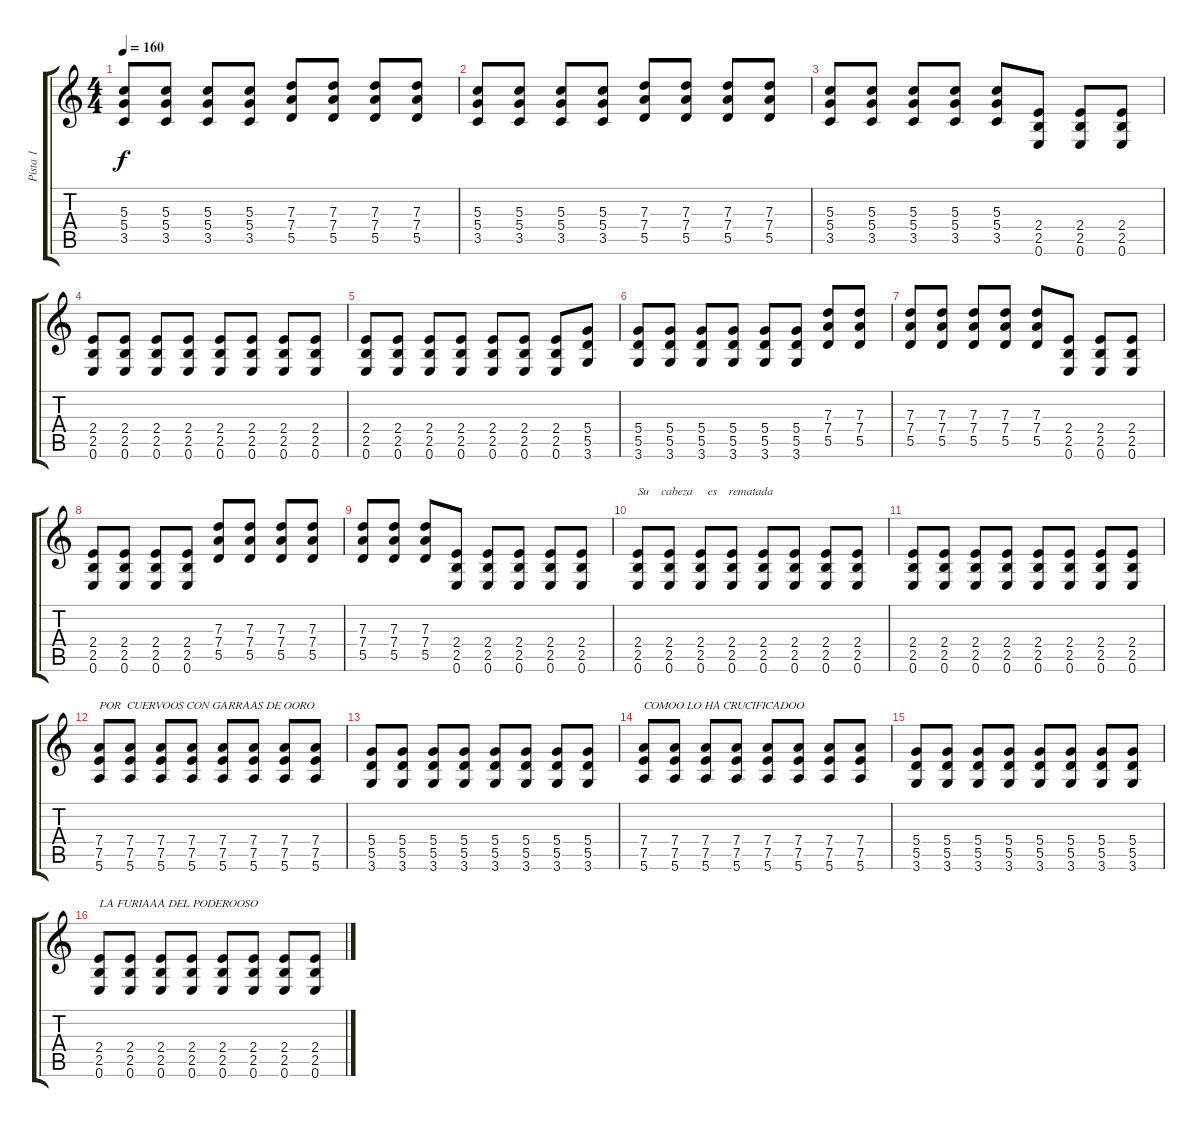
\track ("Pista 1" "Pista 1") {instrument distortionguitar}
\staff {score tabs}
\tuning (E4 B3 G3 D3 A2 E2) {hide}
\ts (4 4)
\tempo 160
\clef g2
\ks c
(5.3 5.4 3.5).8{dy f} (5.3 5.4 3.5).8 (5.3 5.4 3.5).8 (5.3 5.4 3.5).8 (7.3 7.4 5.5).8 (7.3 7.4 5.5).8 (7.3 7.4 5.5).8 (7.3 7.4 5.5).8 |
(5.3 5.4 3.5).8 (5.3 5.4 3.5).8 (5.3 5.4 3.5).8 (5.3 5.4 3.5).8 (7.3 7.4 5.5).8 (7.3 7.4 5.5).8 (7.3 7.4 5.5).8 (7.3 7.4 5.5).8 |
(5.3 5.4 3.5).8 (5.3 5.4 3.5).8 (5.3 5.4 3.5).8 (5.3 5.4 3.5).8 (5.3 5.4 3.5).8 (2.4 2.5 0.6).8 (2.4 2.5 0.6).8 (2.4 2.5 0.6).8 |
(2.4 2.5 0.6).8 (2.4 2.5 0.6).8 (2.4 2.5 0.6).8 (2.4 2.5 0.6).8 (2.4 2.5 0.6).8 (2.4 2.5 0.6).8 (2.4 2.5 0.6).8 (2.4 2.5 0.6).8 |
(2.4 2.5 0.6).8 (2.4 2.5 0.6).8 (2.4 2.5 0.6).8 (2.4 2.5 0.6).8 (2.4 2.5 0.6).8 (2.4 2.5 0.6).8 (2.4 2.5 0.6).8 (5.4 5.5 3.6).8 |
(5.4 5.5 3.6).8 (5.4 5.5 3.6).8 (5.4 5.5 3.6).8 (5.4 5.5 3.6).8 (5.4 5.5 3.6).8 (5.4 5.5 3.6).8 (7.3 7.4 5.5).8 (7.3 7.4 5.5).8 |
(7.3 7.4 5.5).8 (7.3 7.4 5.5).8 (7.3 7.4 5.5).8 (7.3 7.4 5.5).8 (7.3 7.4 5.5).8 (2.4 2.5 0.6).8 (2.4 2.5 0.6).8 (2.4 2.5 0.6).8 |
(2.4 2.5 0.6).8 (2.4 2.5 0.6).8 (2.4 2.5 0.6).8 (2.4 2.5 0.6).8 (7.3 7.4 5.5).8 (7.3 7.4 5.5).8 (7.3 7.4 5.5).8 (7.3 7.4 5.5).8 |
(7.3 7.4 5.5).8 (7.3 7.4 5.5).8 (7.3 7.4 5.5).8 (2.4 2.5 0.6).8 (2.4 2.5 0.6).8 (2.4 2.5 0.6).8 (2.4 2.5 0.6).8 (2.4 2.5 0.6).8 |
(2.4 2.5 0.6).8{txt "Su    cabeza     es    rematada"} (2.4 2.5 0.6).8 (2.4 2.5 0.6).8 (2.4 2.5 0.6).8 (2.4 2.5 0.6).8 (2.4 2.5 0.6).8 (2.4 2.5 0.6).8 (2.4 2.5 0.6).8 |
(2.4 2.5 0.6).8 (2.4 2.5 0.6).8 (2.4 2.5 0.6).8 (2.4 2.5 0.6).8 (2.4 2.5 0.6).8 (2.4 2.5 0.6).8 (2.4 2.5 0.6).8 (2.4 2.5 0.6).8 |
(7.4 7.5 5.6).8{txt "POR  CUERVOOS CON GARRAAS DE OORO"} (7.4 7.5 5.6).8 (7.4 7.5 5.6).8 (7.4 7.5 5.6).8 (7.4 7.5 5.6).8 (7.4 7.5 5.6).8 (7.4 7.5 5.6).8 (7.4 7.5 5.6).8 |
(5.4 5.5 3.6).8 (5.4 5.5 3.6).8 (5.4 5.5 3.6).8 (5.4 5.5 3.6).8 (5.4 5.5 3.6).8 (5.4 5.5 3.6).8 (5.4 5.5 3.6).8 (5.4 5.5 3.6).8 |
(7.4 7.5 5.6).8{txt "COMOO LO HA CRUCIFICADOO"} (7.4 7.5 5.6).8 (7.4 7.5 5.6).8 (7.4 7.5 5.6).8 (7.4 7.5 5.6).8 (7.4 7.5 5.6).8 (7.4 7.5 5.6).8 (7.4 7.5 5.6).8 |
(5.4 5.5 3.6).8 (5.4 5.5 3.6).8 (5.4 5.5 3.6).8 (5.4 5.5 3.6).8 (5.4 5.5 3.6).8 (5.4 5.5 3.6).8 (5.4 5.5 3.6).8 (5.4 5.5 3.6).8 |
(2.4 2.5 0.6).8{txt "LA FURIAAA DEL PODEROOSO"} (2.4 2.5 0.6).8 (2.4 2.5 0.6).8 (2.4 2.5 0.6).8 (2.4 2.5 0.6).8 (2.4 2.5 0.6).8 (2.4 2.5 0.6).8 (2.4 2.5 0.6).8
